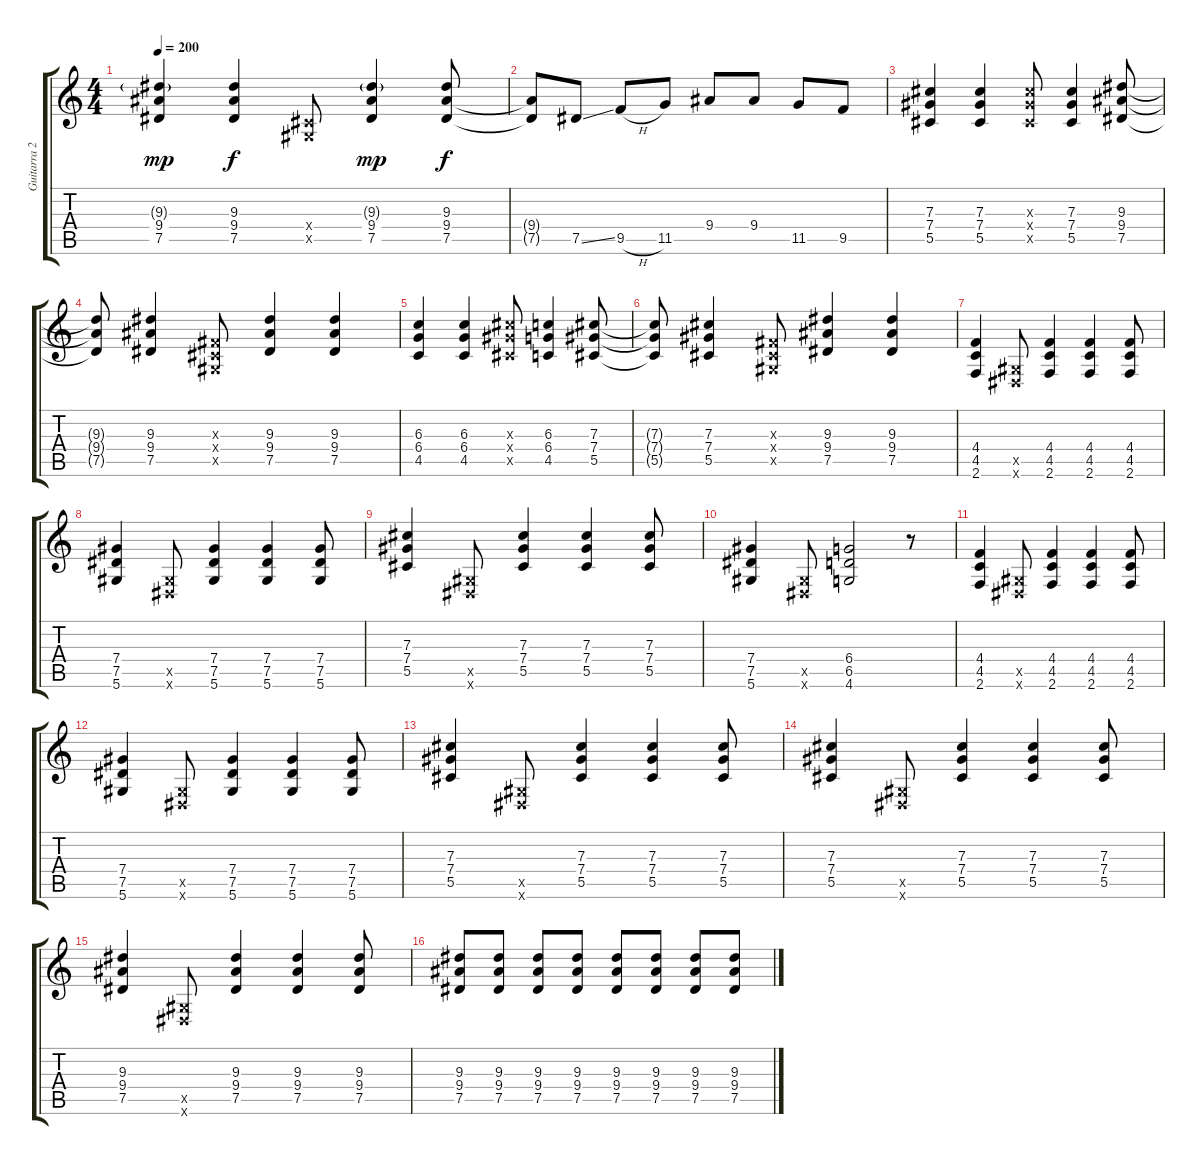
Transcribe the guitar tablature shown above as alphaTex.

\track ("Guitarra 2" "Guitarra 2") {instrument distortionguitar}
\staff {score tabs}
\tuning (Eb4 Bb3 Gb3 Db3 Ab2 Eb2) {hide}
\ts (4 4)
\tempo 200
\clef g2
\ks c
(9.3{g} 9.4 7.5).4{dy mp} (9.3 9.4 7.5).4{dy f} (0.4{x} 0.5{x}).8 (9.3{g} 9.4 7.5).4{dy mp} (9.3 9.4 7.5).8{dy f} |
(9.4{t} 7.5{t}).8 7.5{ss}.8 9.5{h}.8 11.5.8 9.4.8 9.4.8 11.5.8 9.5.8 |
(7.3 7.4 5.5).4 (7.3 7.4 5.5).4 (7.3{x} 7.4{x} 5.5{x}).8 (7.3 7.4 5.5).4 (9.3 9.4 7.5).8 |
(9.3{t} 9.4{t} 7.5{t}).8 (9.3 9.4 7.5).4 (0.3{x} 0.4{x} 0.5{x}).8 (9.3 9.4 7.5).4 (9.3 9.4 7.5).4 |
(6.3 6.4 4.5).4 (6.3 6.4 4.5).4 (7.3{x} 7.4{x} 5.5{x}).8 (6.3 6.4 4.5).4 (7.3 7.4 5.5).8 |
(7.3{t} 7.4{t} 5.5{t}).8 (7.3 7.4 5.5).4 (0.3{x} 0.4{x} 0.5{x}).8 (9.3 9.4 7.5).4 (9.3 9.4 7.5).4 |
(4.4 4.5 2.6).4 (0.5{x} 0.6{x}).8 (4.4 4.5 2.6).4 (4.4 4.5 2.6).4 (4.4 4.5 2.6).8 |
(7.4 7.5 5.6).4 (0.5{x} 0.6{x}).8 (7.4 7.5 5.6).4 (7.4 7.5 5.6).4 (7.4 7.5 5.6).8 |
(7.3 7.4 5.5).4 (0.5{x} 0.6{x}).8 (7.3 7.4 5.5).4 (7.3 7.4 5.5).4 (7.3 7.4 5.5).8 |
(7.4 7.5 5.6).4 (0.5{x} 0.6{x}).8 (6.4 6.5 4.6).2 r.8 |
(4.4 4.5 2.6).4 (0.5{x} 0.6{x}).8 (4.4 4.5 2.6).4 (4.4 4.5 2.6).4 (4.4 4.5 2.6).8 |
(7.4 7.5 5.6).4 (0.5{x} 0.6{x}).8 (7.4 7.5 5.6).4 (7.4 7.5 5.6).4 (7.4 7.5 5.6).8 |
(7.3 7.4 5.5).4 (0.5{x} 0.6{x}).8 (7.3 7.4 5.5).4 (7.3 7.4 5.5).4 (7.3 7.4 5.5).8 |
(7.3 7.4 5.5).4 (0.5{x} 0.6{x}).8 (7.3 7.4 5.5).4 (7.3 7.4 5.5).4 (7.3 7.4 5.5).8 |
(9.3 9.4 7.5).4 (0.5{x} 0.6{x}).8 (9.3 9.4 7.5).4 (9.3 9.4 7.5).4 (9.3 9.4 7.5).8 |
(9.3 9.4 7.5).8 (9.3 9.4 7.5).8 (9.3 9.4 7.5).8 (9.3 9.4 7.5).8 (9.3 9.4 7.5).8 (9.3 9.4 7.5).8 (9.3 9.4 7.5).8 (9.3 9.4 7.5).8
